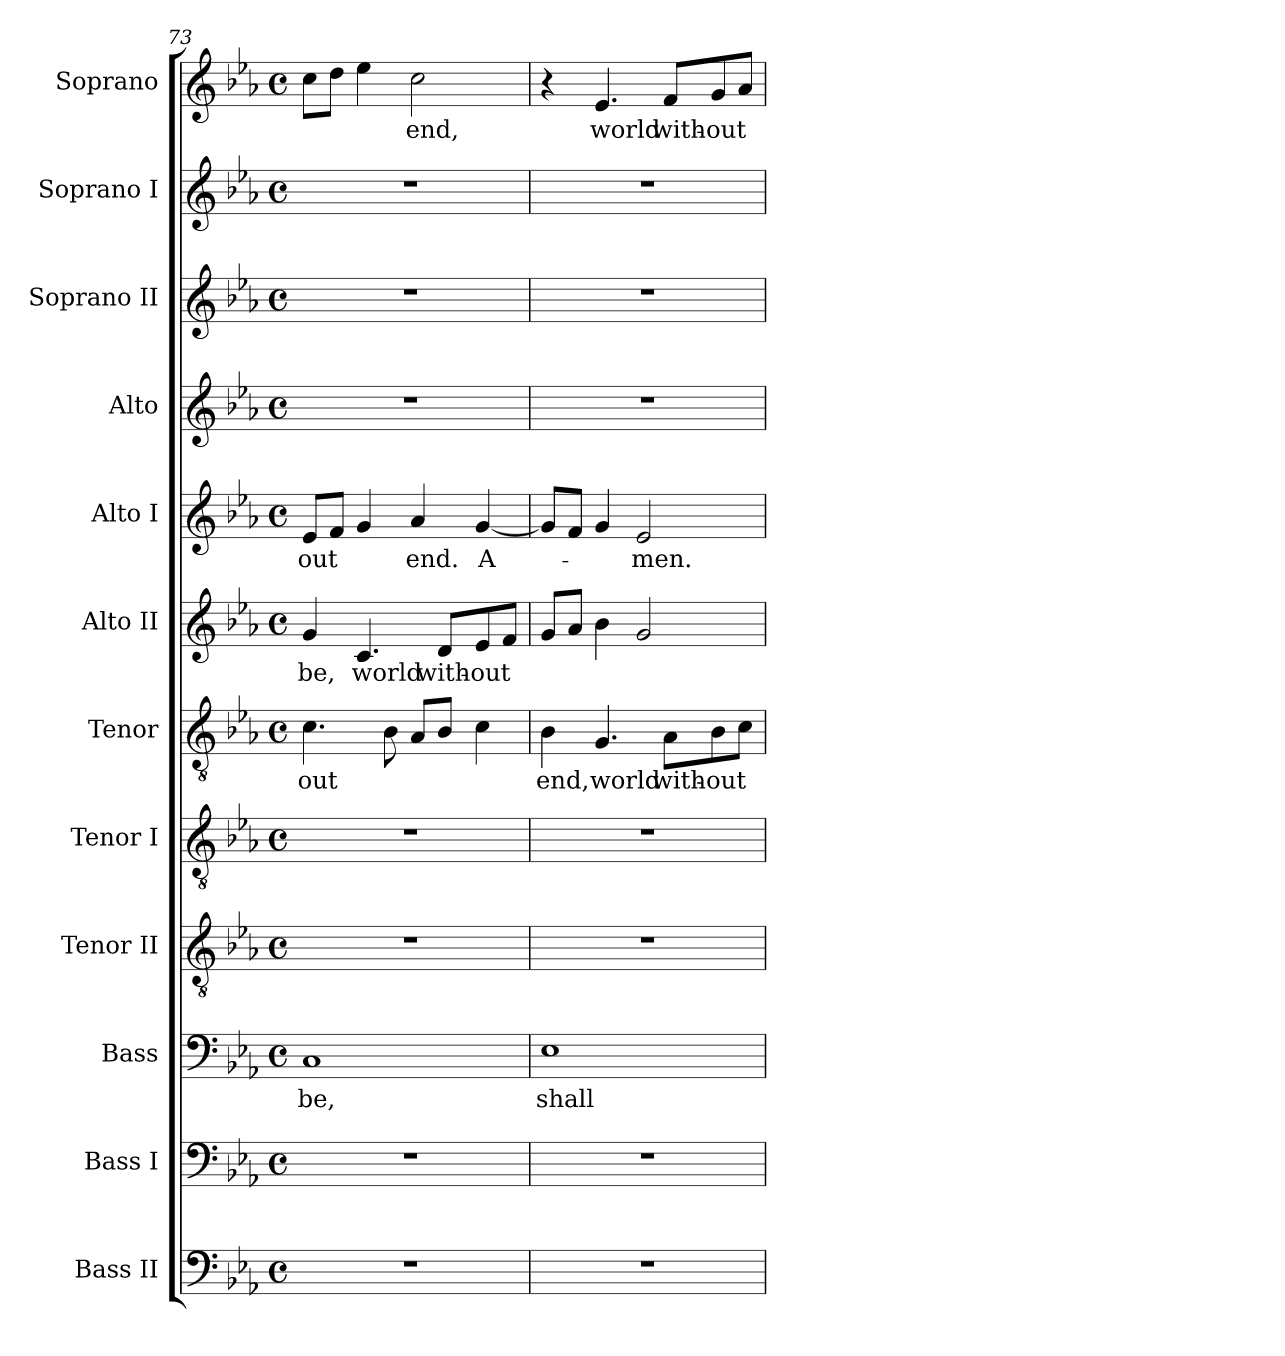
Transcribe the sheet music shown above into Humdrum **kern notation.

**kern	**kern	**kern	**text	**kern	**kern	**kern	**text	**kern	**text	**kern	**text	**kern	**kern	**kern	**kern	**text
*part12	*part11	*part10	*part10	*part9	*part8	*part7	*part7	*part6	*part6	*part5	*part5	*part4	*part3	*part2	*part1	*part1
*staff12	*staff11	*staff10	*staff10	*staff9	*staff8	*staff7	*staff7	*staff6	*staff6	*staff5	*staff5	*staff4	*staff3	*staff2	*staff1	*staff1
*I"Bass II	*I"Bass I	*I"Bass	*	*I"Tenor II	*I"Tenor I	*I"Tenor	*	*I"Alto II	*	*I"Alto I	*	*I"Alto	*I"Soprano II	*I"Soprano I	*I"Soprano	*
*I'BII	*I'BI	*I'B	*	*I'TII	*I'TI	*I'T	*	*I'AII	*	*I'AI	*	*I'A	*I'SII	*I'SI	*I'S	*
*clefF4	*clefF4	*clefF4	*	*clefGv2	*clefGv2	*clefGv2	*	*clefG2	*	*clefG2	*	*clefG2	*clefG2	*clefG2	*clefG2	*
*ITrd7c12	*	*ITrd7c12	*	*ITrd7c12	*ITrd7c12	*ITrd7c12	*	*	*	*	*	*	*	*	*	*
*k[b-e-a-]	*k[b-e-a-]	*k[b-e-a-]	*	*k[b-e-a-]	*k[b-e-a-]	*k[b-e-a-]	*	*k[b-e-a-]	*	*k[b-e-a-]	*	*k[b-e-a-]	*k[b-e-a-]	*k[b-e-a-]	*k[b-e-a-]	*
*E-:	*E-:	*E-:	*	*E-:	*E-:	*E-:	*	*E-:	*	*E-:	*	*E-:	*E-:	*E-:	*E-:	*
*M4/4	*M4/4	*M4/4	*	*M4/4	*M4/4	*M4/4	*	*M4/4	*	*M4/4	*	*M4/4	*M4/4	*M4/4	*M4/4	*
*met(c)	*met(c)	*met(c)	*	*met(c)	*met(c)	*met(c)	*	*met(c)	*	*met(c)	*	*met(c)	*met(c)	*met(c)	*met(c)	*
=73	=73	=73	=73	=73	=73	=73	=73	=73	=73	=73	=73	=73	=73	=73	=73	=73
!	!	!	!LO:LY:b:color=#000000	!	!	!	!	!	!	!	!	!	!	!	!	!
!	!	!	!	!	!	!	!LO:LY:b:color=#000000	!	!	!	!	!	!	!	!	!
!	!	!	!	!	!	!	!	!	!LO:LY:b:color=#000000	!	!	!	!	!	!	!
!	!	!	!	!	!	!	!	!	!	!	!LO:LY:b:color=#000000	!	!	!	!	!
1r	1r	1CCi	be,	1r	1r	4.Ci\	-out	4gi/	be,	8e-i/L	-out	1r	1r	1r	8cci\L	.
.	.	.	.	.	.	.	.	.	.	8fi/J	.	.	.	.	8ddi\J	.
!	!	!	!	!	!	!	!	!	!LO:LY:b:color=#000000	!	!	!	!	!	!	!
.	.	.	.	.	.	.	.	4.ci/	world	4gi/	.	.	.	.	4ee-i\	.
.	.	.	.	.	.	8BB-i\	.	.	.	.	.	.	.	.	.	.
!	!	!	!	!	!	!	!	!	!	!	!LO:LY:b:color=#000000	!	!	!	!	!
!	!	!	!	!	!	!	!	!	!	!	!	!	!	!	!	!LO:LY:b:color=#000000
.	.	.	.	.	.	8AA-i/L	.	.	.	4a-i/	end.	.	.	.	2cci\	end,
!	!	!	!	!	!	!	!	!	!LO:LY:b:color=#000000	!	!	!	!	!	!	!
.	.	.	.	.	.	8BB-i/J	.	8di/L	with-	.	.	.	.	.	.	.
!	!	!	!	!	!	!	!	!	!LO:LY:b:color=#000000	!	!	!	!	!	!	!
!	!	!	!	!	!	!	!	!	!	!	!LO:LY:b:color=#000000	!	!	!	!	!
.	.	.	.	.	.	4Ci\	.	8e-i/	-out	[<4gi/	A-	.	.	.	.	.
.	.	.	.	.	.	.	.	8fi/J	.	.	.	.	.	.	.	.
=74	=74	=74	=74	=74	=74	=74	=74	=74	=74	=74	=74	=74	=74	=74	=74	=74
!	!	!	!LO:LY:b:color=#000000	!	!	!	!	!	!	!	!	!	!	!	!	!
!	!	!	!	!	!	!	!LO:LY:b:color=#000000	!	!	!	!	!	!	!	!	!
1r	1r	1EE-i	shall	1r	1r	4BB-i\	end,	8gi/L	.	8gi/L]	.	1r	1r	1r	4r	.
.	.	.	.	.	.	.	.	8a-i/J	.	8fi/J	.	.	.	.	.	.
!	!	!	!	!	!	!	!LO:LY:b:color=#000000	!	!	!	!	!	!	!	!	!
!	!	!	!	!	!	!	!	!	!	!	!	!	!	!	!	!LO:LY:b:color=#000000
.	.	.	.	.	.	4.GGi/	world	4b-i\	.	4gi/	.	.	.	.	4.e-i/	world
!	!	!	!	!	!	!	!	!	!	!	!LO:LY:b:color=#000000	!	!	!	!	!
.	.	.	.	.	.	.	.	2gi/	.	2e-i/	-men.	.	.	.	.	.
!	!	!	!	!	!	!	!LO:LY:b:color=#000000	!	!	!	!	!	!	!	!	!
!	!	!	!	!	!	!	!	!	!	!	!	!	!	!	!	!LO:LY:b:color=#000000
.	.	.	.	.	.	8AA-i\L	with-	.	.	.	.	.	.	.	8fi/L	with-
!	!	!	!	!	!	!	!LO:LY:b:color=#000000	!	!	!	!	!	!	!	!	!
!	!	!	!	!	!	!	!	!	!	!	!	!	!	!	!	!LO:LY:b:color=#000000
.	.	.	.	.	.	8BB-i\	-out	.	.	.	.	.	.	.	8gi/	-out
.	.	.	.	.	.	8Ci\J	.	.	.	.	.	.	.	.	8a-i/J	.
=	=	=	=	=	=	=	=	=	=	=	=	=	=	=	=	=
*-	*-	*-	*-	*-	*-	*-	*-	*-	*-	*-	*-	*-	*-	*-	*-	*-
